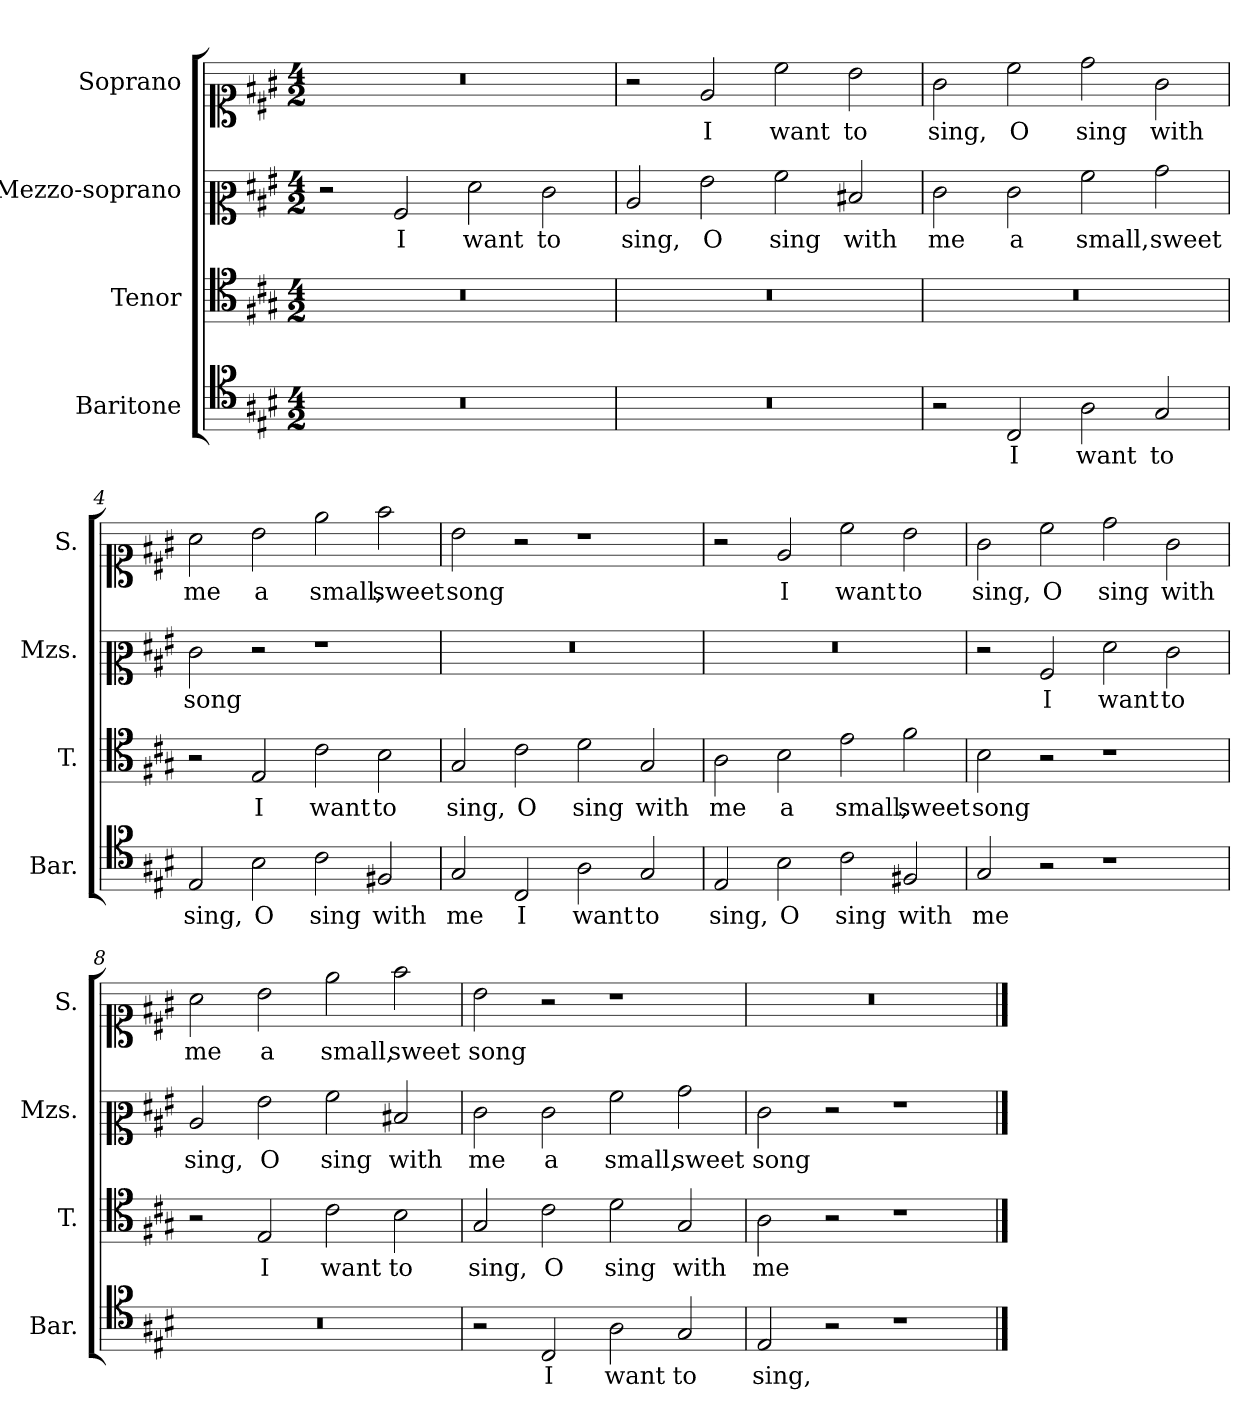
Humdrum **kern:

**kern	**text	**kern	**text	**kern	**text	**kern	**text
*part4	*part4	*part3	*part3	*part2	*part2	*part1	*part1
*staff4	*staff4	*staff3	*staff3	*staff2	*staff2	*staff1	*staff1
*I"Baritone	*	*I"Tenor	*	*I"Mezzo-soprano	*	*I"Soprano	*
*I'Bar.	*	*I'T.	*	*I'Mzs.	*	*I'S.	*
*clefC5	*	*clefC4	*	*clefC2	*	*clefC1	*
*k[f#c#g#]	*	*k[f#c#g#]	*	*k[f#c#g#]	*	*k[f#c#g#]	*
*M4/2	*	*M4/2	*	*M4/2	*	*M4/2	*
=1	=1	=1	=1	=1	=1	=1	=1
0r	.	0r	.	2r	.	0r	.
!	!	!	!	!	!LO:LY:b	!	!
.	.	.	.	2A/	I	.	.
!	!	!	!	!	!LO:LY:b	!	!
.	.	.	.	2f#\	want	.	.
!	!	!	!	!	!LO:LY:b	!	!
.	.	.	.	2e\	to	.	.
=2	=2	=2	=2	=2	=2	=2	=2
!	!	!	!	!	!LO:LY:b	!	!
0r	.	0r	.	2c#/	sing,	2r	.
!	!	!	!	!	!LO:LY:b	!	!LO:LY:b
.	.	.	.	2g#\	O	2e/	I
!	!	!	!	!	!LO:LY:b	!	!LO:LY:b
.	.	.	.	2a\	sing	2cc#\	want
!	!	!	!	!	!LO:LY:b	!	!LO:LY:b
.	.	.	.	2d#X/	with	2b\	to
=3	=3	=3	=3	=3	=3	=3	=3
!	!	!	!	!	!LO:LY:b	!	!LO:LY:b
2r	.	0r	.	2e\	me	2g#\	sing,
!	!LO:LY:b	!	!	!	!LO:LY:b	!	!LO:LY:b
2AA/	I	.	.	2e\	a	2cc#\	O
!	!LO:LY:b	!	!	!	!LO:LY:b	!	!LO:LY:b
2F#\	want	.	.	2a\	small,	2dd\	sing
!	!LO:LY:b	!	!	!	!LO:LY:b	!	!LO:LY:b
2E/	to	.	.	2b\	sweet	2g#\	with
=4	=4	=4	=4	=4	=4	=4	=4
!	!LO:LY:b	!	!	!	!LO:LY:b	!	!LO:LY:b
2C#/	sing,	2r	.	2e\	song	2a\	me
!	!LO:LY:b	!	!LO:LY:b	!	!	!	!LO:LY:b
2G#\	O	2E/	I	2r	.	2b\	a
!	!LO:LY:b	!	!LO:LY:b	!	!	!	!LO:LY:b
2A\	sing	2c#\	want	1r	.	2ee\	small,
!	!LO:LY:b	!	!LO:LY:b	!	!	!	!LO:LY:b
2D#X/	with	2B\	to	.	.	2ff#\	sweet
=5	=5	=5	=5	=5	=5	=5	=5
!	!LO:LY:b	!	!LO:LY:b	!	!	!	!LO:LY:b
2E/	me	2G#/	sing,	0r	.	2b\	song
!	!LO:LY:b	!	!LO:LY:b	!	!	!	!
2AA/	I	2c#\	O	.	.	2r	.
!	!LO:LY:b	!	!LO:LY:b	!	!	!	!
2F#\	want	2d\	sing	.	.	1r	.
!	!LO:LY:b	!	!LO:LY:b	!	!	!	!
2E/	to	2G#/	with	.	.	.	.
=6	=6	=6	=6	=6	=6	=6	=6
!	!LO:LY:b	!	!LO:LY:b	!	!	!	!
2C#/	sing,	2A\	me	0r	.	2r	.
!	!LO:LY:b	!	!LO:LY:b	!	!	!	!LO:LY:b
2G#\	O	2B\	a	.	.	2e/	I
!	!LO:LY:b	!	!LO:LY:b	!	!	!	!LO:LY:b
2A\	sing	2e\	small,	.	.	2cc#\	want
!	!LO:LY:b	!	!LO:LY:b	!	!	!	!LO:LY:b
2D#X/	with	2f#\	sweet	.	.	2b\	to
=7	=7	=7	=7	=7	=7	=7	=7
!	!LO:LY:b	!	!LO:LY:b	!	!	!	!LO:LY:b
2E/	me	2B\	song	2r	.	2g#\	sing,
!	!	!	!	!	!LO:LY:b	!	!LO:LY:b
2r	.	2r	.	2A/	I	2cc#\	O
!	!	!	!	!	!LO:LY:b	!	!LO:LY:b
1r	.	1r	.	2f#\	want	2dd\	sing
!	!	!	!	!	!LO:LY:b	!	!LO:LY:b
.	.	.	.	2e\	to	2g#\	with
=8	=8	=8	=8	=8	=8	=8	=8
!	!	!	!	!	!LO:LY:b	!	!LO:LY:b
0r	.	2r	.	2c#/	sing,	2a\	me
!	!	!	!LO:LY:b	!	!LO:LY:b	!	!LO:LY:b
.	.	2E/	I	2g#\	O	2b\	a
!	!	!	!LO:LY:b	!	!LO:LY:b	!	!LO:LY:b
.	.	2c#\	want	2a\	sing	2ee\	small,
!	!	!	!LO:LY:b	!	!LO:LY:b	!	!LO:LY:b
.	.	2B\	to	2d#X/	with	2ff#\	sweet
=9	=9	=9	=9	=9	=9	=9	=9
!	!	!	!LO:LY:b	!	!LO:LY:b	!	!LO:LY:b
2r	.	2G#/	sing,	2e\	me	2b\	song
!	!LO:LY:b	!	!LO:LY:b	!	!LO:LY:b	!	!
2AA/	I	2c#\	O	2e\	a	2r	.
!	!LO:LY:b	!	!LO:LY:b	!	!LO:LY:b	!	!
2F#\	want	2d\	sing	2a\	small,	1r	.
!	!LO:LY:b	!	!LO:LY:b	!	!LO:LY:b	!	!
2E/	to	2G#/	with	2b\	sweet	.	.
=10	=10	=10	=10	=10	=10	=10	=10
!	!LO:LY:b	!	!LO:LY:b	!	!LO:LY:b	!	!
2C#/	sing,	2A\	me	2e\	song	0r	.
2r	.	2r	.	2r	.	.	.
1r	.	1r	.	1r	.	.	.
==	==	==	==	==	==	==	==
*-	*-	*-	*-	*-	*-	*-	*-
